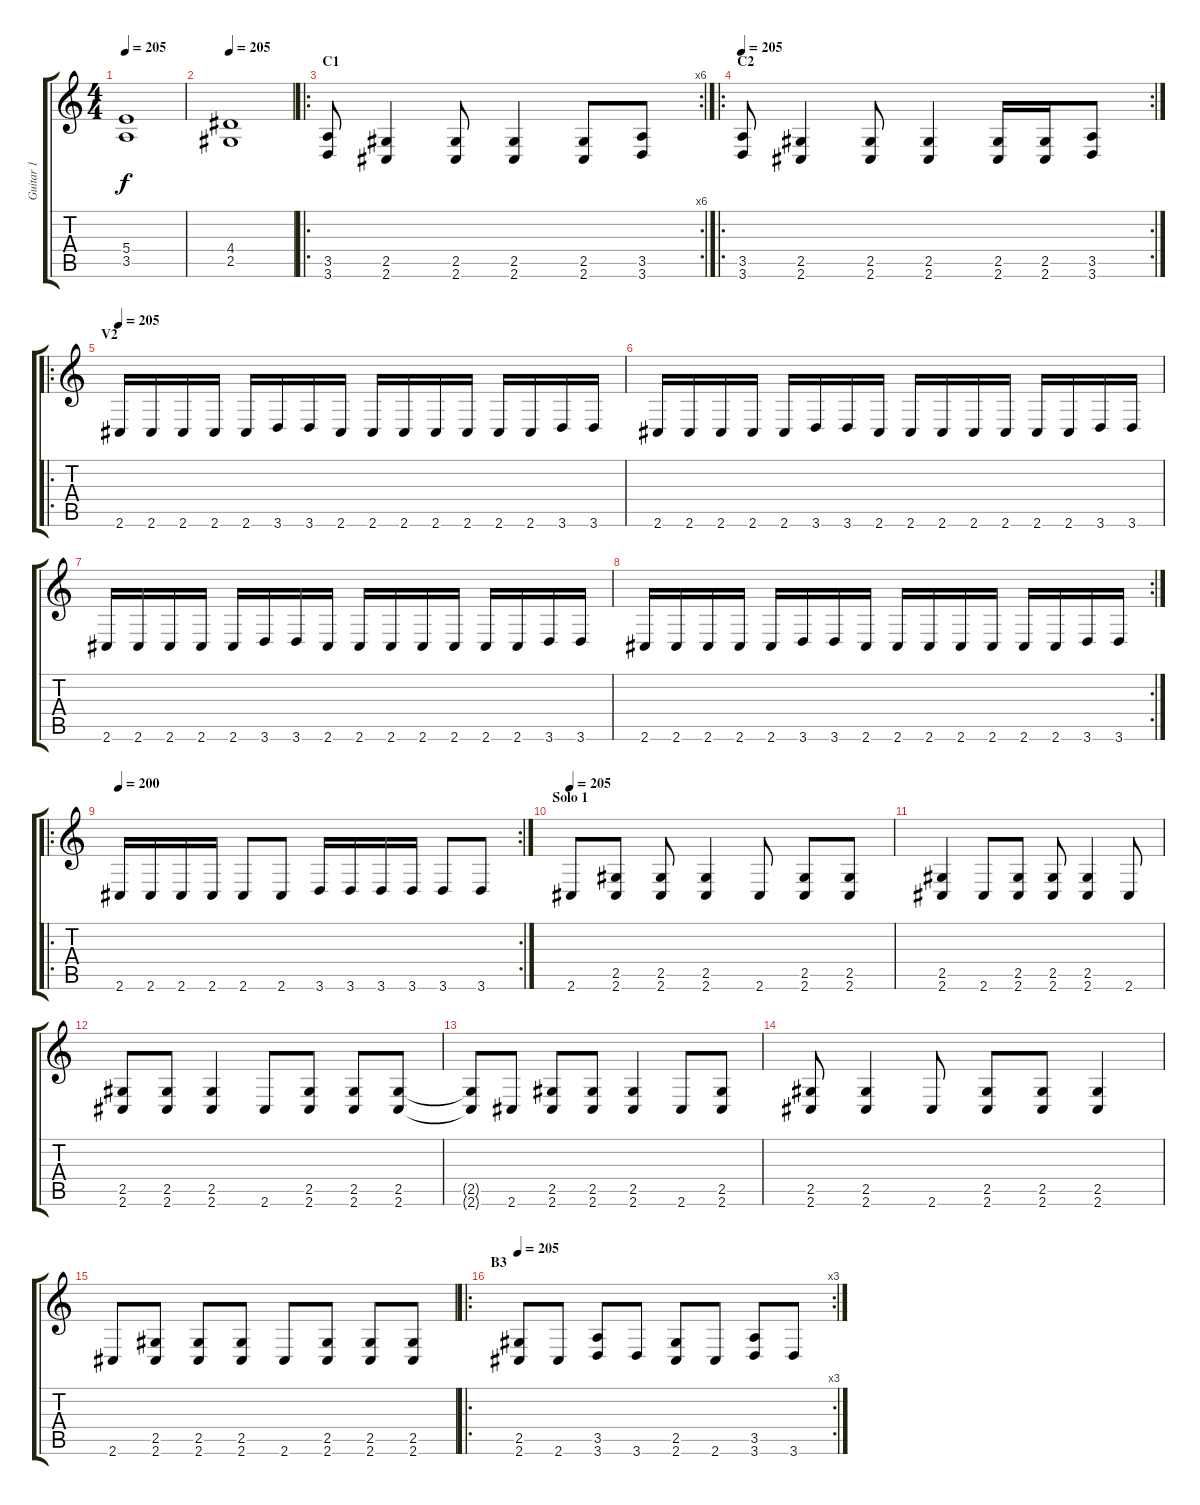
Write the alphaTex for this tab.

\track ("Guitar 1" "Guitar 1") {instrument distortionguitar}
\staff {score tabs}
\tuning (Db4 Ab3 E3 B2 Gb2 B1) {hide}
\ts (4 4)
\tempo 205
\clef g2
\ks c
(5.4 3.5).1{dy f} |
\tempo 205
(4.4 2.5).1 |
\ro
\rc 6
\section ("" "C1")
(3.5 3.6).8 (2.5 2.6).4 (2.5 2.6).8 (2.5 2.6).4 (2.5 2.6).8 (3.5 3.6).8 |
\ro
\rc 2
\section ("" "C2")
\tempo 205
(3.5 3.6).8 (2.5 2.6).4 (2.5 2.6).8 (2.5 2.6).4 (2.5 2.6).16 (2.5 2.6).16 (3.5 3.6).8 |
\ro
\section ("" "V2")
\tempo 205
2.6.16 2.6.16 2.6.16 2.6.16 2.6.16 3.6.16 3.6.16 2.6.16 2.6.16 2.6.16 2.6.16 2.6.16 2.6.16 2.6.16 3.6.16 3.6.16 |
2.6.16 2.6.16 2.6.16 2.6.16 2.6.16 3.6.16 3.6.16 2.6.16 2.6.16 2.6.16 2.6.16 2.6.16 2.6.16 2.6.16 3.6.16 3.6.16 |
2.6.16 2.6.16 2.6.16 2.6.16 2.6.16 3.6.16 3.6.16 2.6.16 2.6.16 2.6.16 2.6.16 2.6.16 2.6.16 2.6.16 3.6.16 3.6.16 |
\rc 2
2.6.16 2.6.16 2.6.16 2.6.16 2.6.16 3.6.16 3.6.16 2.6.16 2.6.16 2.6.16 2.6.16 2.6.16 2.6.16 2.6.16 3.6.16 3.6.16 |
\ro
\rc 2
\tempo 200
2.6.16 2.6.16 2.6.16 2.6.16 2.6.8 2.6.8 3.6.16 3.6.16 3.6.16 3.6.16 3.6.8 3.6.8 |
\section ("" "Solo 1")
\tempo 205
2.6.8 (2.5 2.6).8 (2.5 2.6).8 (2.5 2.6).4 2.6.8 (2.5 2.6).8 (2.5 2.6).8 |
(2.5 2.6).4 2.6.8 (2.5 2.6).8 (2.5 2.6).8 (2.5 2.6).4 2.6.8 |
(2.5 2.6).8 (2.5 2.6).8 (2.5 2.6).4 2.6.8 (2.5 2.6).8 (2.5 2.6).8 (2.5 2.6).8 |
(2.5{t} 2.6{t}).8 2.6.8 (2.5 2.6).8 (2.5 2.6).8 (2.5 2.6).4 2.6.8 (2.5 2.6).8 |
(2.5 2.6).8 (2.5 2.6).4 2.6.8 (2.5 2.6).8 (2.5 2.6).8 (2.5 2.6).4 |
2.6.8 (2.5 2.6).8 (2.5 2.6).8 (2.5 2.6).8 2.6.8 (2.5 2.6).8 (2.5 2.6).8 (2.5 2.6).8 |
\ro
\rc 3
\section ("" "B3")
\tempo 205
(2.5 2.6).8 2.6.8 (3.5 3.6).8 3.6.8 (2.5 2.6).8 2.6.8 (3.5 3.6).8 3.6.8
